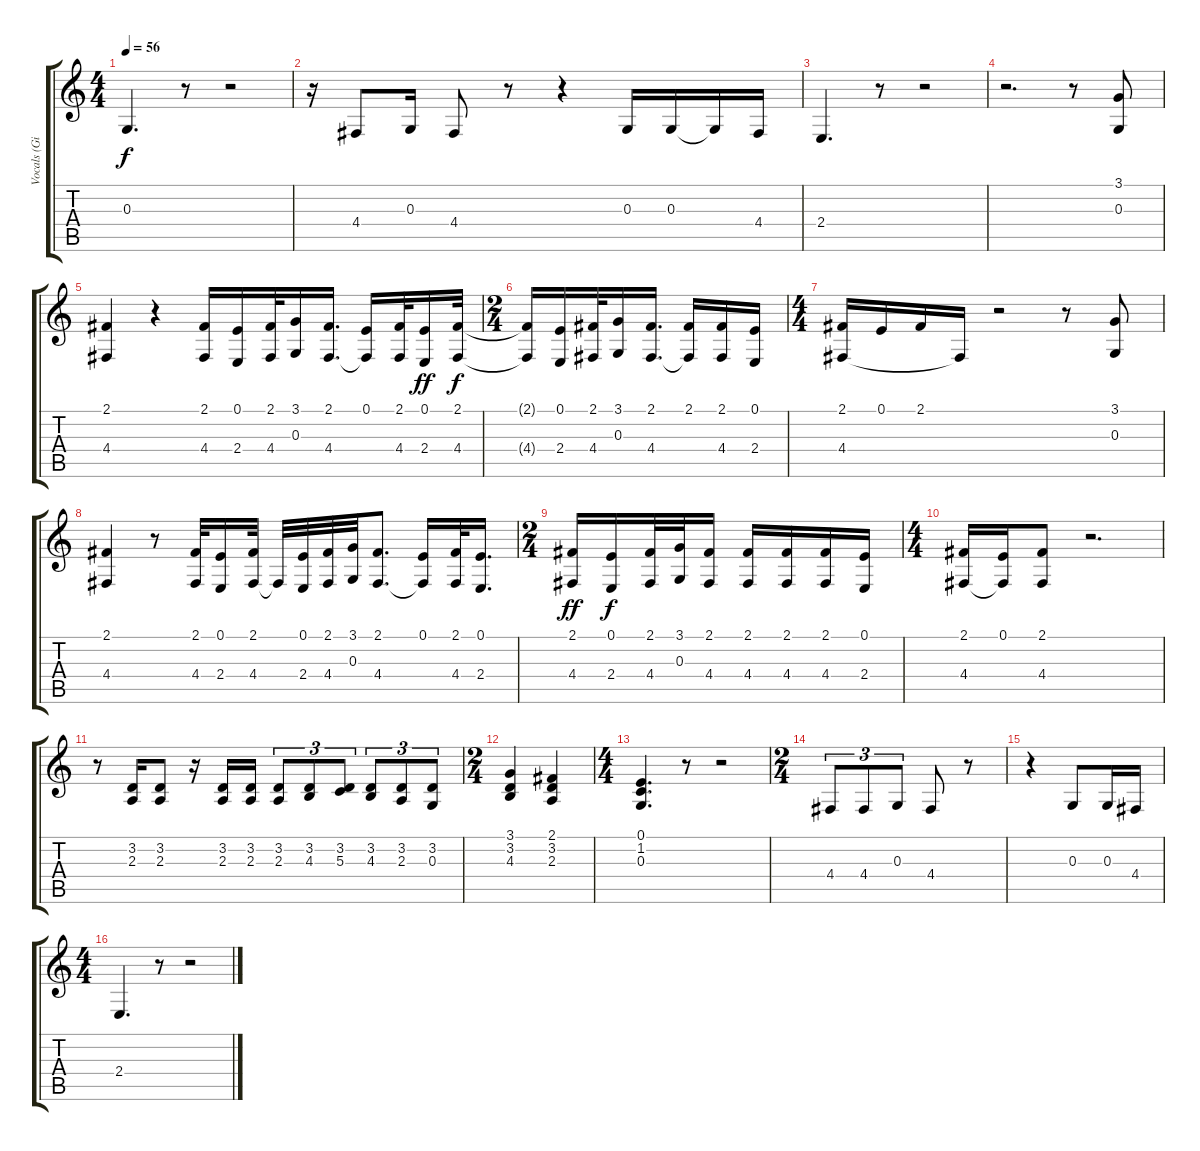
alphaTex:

\track ("Vocals (Gilmour/Waters)" "Vocals (Gi") {instrument flute}
\staff {score tabs}
\tuning (E4 B3 G3 D3 A2 E2) {hide}
\ts (4 4)
\tempo 56
\clef g2
\ks c
0.3.4{d dy f} r.8 r.2 |
r.16 4.4.8 0.3.16 4.4.8 r.8 r.4 0.3.16 0.3.16 0.3{t}.16 4.4.16 |
2.4.4{d} r.8 r.2 |
r.2{d} r.8 (3.1 0.3).8 |
(2.1 4.4).4 r.4 (2.1 4.4).16 (0.1 2.4).16 (2.1 4.4).32 (3.1 0.3).16 (2.1 4.4).16{d} (0.1 4.4{t}).16 (2.1 4.4).32 (0.1 2.4).16{dy ff} (2.1 4.4).32{dy f} |
\ts (2 4)
(2.1{t} 4.4{t}).16 (0.1 2.4).16 (2.1 4.4).32 (3.1 0.3).16 (2.1 4.4).16{d} (2.1 4.4{t}).16 (2.1 4.4).16 (0.1 2.4).16 |
\ts (4 4)
(2.1 4.4).16 0.1.16 2.1.16 4.4{t}.16 r.2 r.8 (3.1 0.3).8 |
(2.1 4.4).4 r.8 (2.1 4.4).32 (0.1 2.4).16 (2.1 4.4).32 4.4{t}.32 (0.1 2.4).32 (2.1 4.4).32 (3.1 0.3).32 (2.1 4.4).8{d} (0.1 4.4{t}).16 (2.1 4.4).32 (0.1 2.4).16{d} |
\ts (2 4)
(2.1 4.4).16{dy ff} (0.1 2.4).16{dy f} (2.1 4.4).32 (3.1 0.3).32 (2.1 4.4).16 (2.1 4.4).16 (2.1 4.4).16 (2.1 4.4).16 (0.1 2.4).16 |
\ts (4 4)
(2.1 4.4).16 (0.1 4.4{t}).16 (2.1 4.4).8 r.2{d} |
r.8 (3.2 2.3).16 (3.2 2.3).8 r.16 (3.2 2.3).16 (3.2 2.3).16 (3.2 2.3).8{tu (3 2)} (3.2 4.3).8{tu (3 2)} (3.2 5.3).8{tu (3 2)} (3.2 4.3).8{tu (3 2)} (3.2 2.3).8{tu (3 2)} (3.2 0.3).8{tu (3 2)} |
\ts (2 4)
(3.1 3.2 4.3).4 (2.1 3.2 2.3).4 |
\ts (4 4)
(0.1 1.2 0.3).4{d} r.8 r.2 |
\ts (2 4)
4.4.8{tu (3 2)} 4.4.8{tu (3 2)} 0.3.8{tu (3 2)} 4.4.8 r.8 |
r.4 0.3.8 0.3.16 4.4.16 |
\ts (4 4)
2.4.4{d} r.8 r.2
